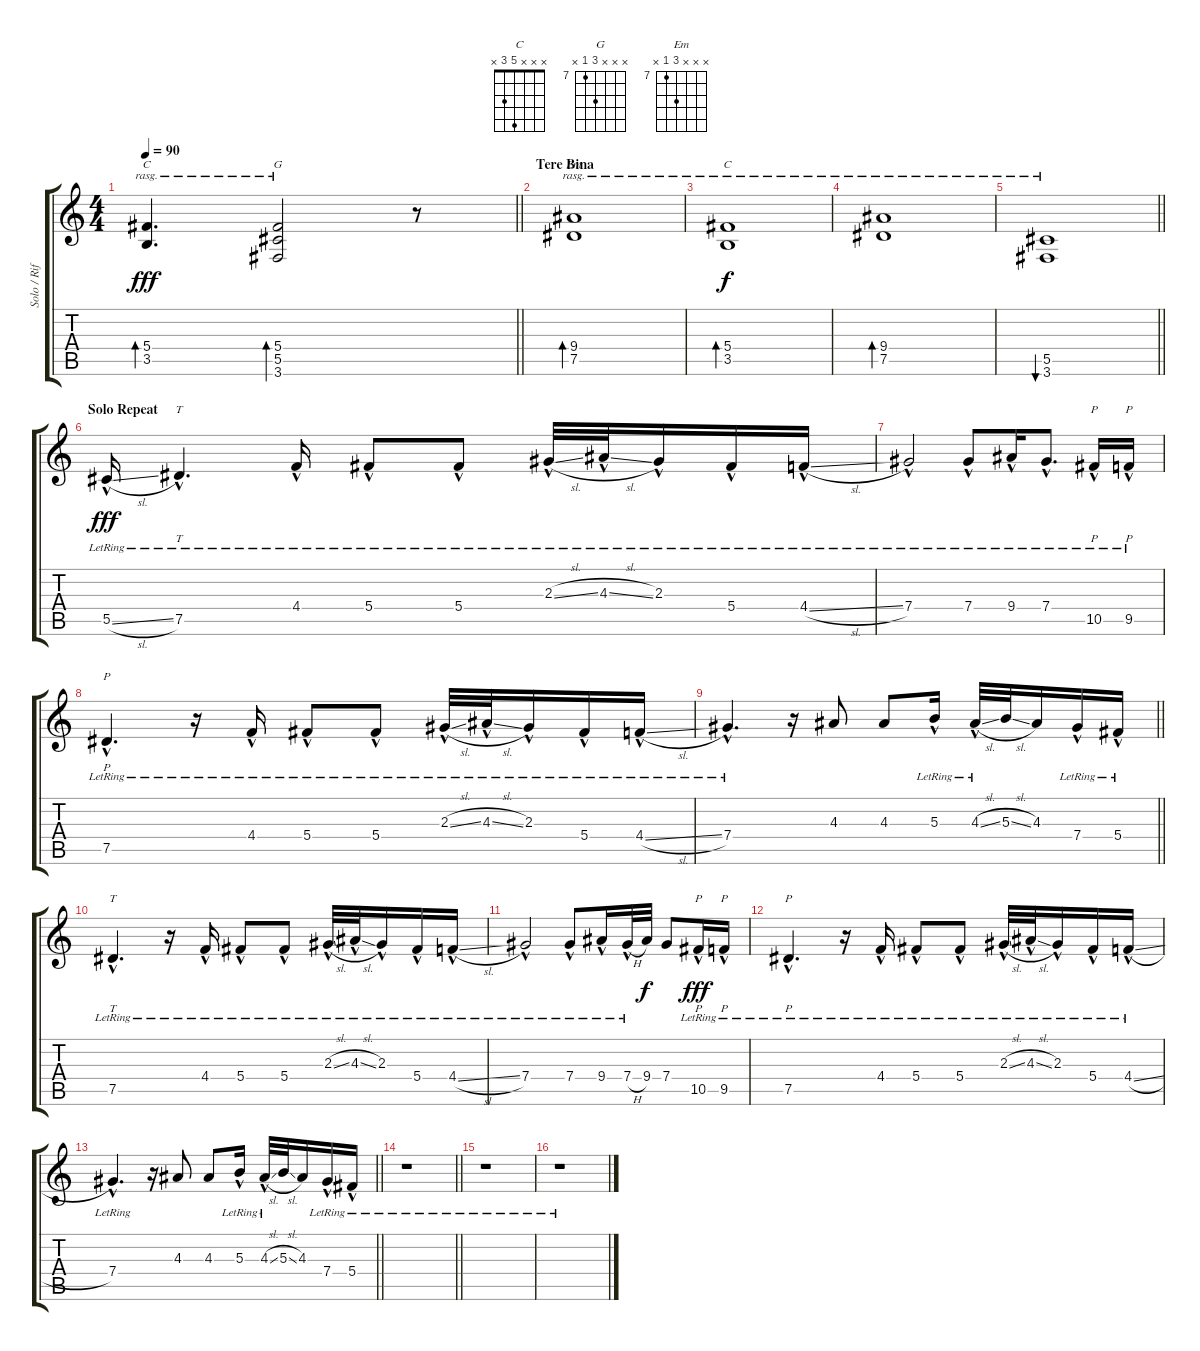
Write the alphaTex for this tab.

\track ("Solo / Riff Guitar" "Solo / Rif") {instrument acousticguitarsteel}
\staff {score tabs}
\tuning (Eb4 Bb3 Gb3 Db3 Ab2 Eb2) {hide}
\chord ("C" x x x 9 7 x) {firstfret 7}
\chord ("G" x x x 9 7 x) {firstfret 7}
\chord ("Em" x x x 9 7 x) {firstfret 7}
\chord ("C" x x x 5 3 x)
\ts (4 4)
\tempo 90
\clef g2
\barLineRight lightlight
\ks c
(5.4 3.5).4{d bd 30 ch "C" rasg ii dy fff volume 8 instrument electricguitarclean} (5.4 5.5 3.6).2{bd 30 ch "G" rasg ii volume 8 instrument electricguitarclean} r.8 |
\section ("" "Tere Bina")
(9.4 7.5).1{bd 30 ch "Em" rasg ii volume 10 instrument electricguitarclean} |
(5.4 3.5).1{bd 30 ch "C" rasg ii dy f} |
(9.4 7.5).1{bd 30 rasg ii} |
\barLineRight lightlight
(5.5 3.6).1{bu 30 rasg ii} |
\section ("" "Solo Repeat")
5.5{sl hac lr}.16{dy fff volume 11 instrument electricbasspick} 7.5{hac lr}.4{tt d} 4.4{hac lr}.16 5.4{hac lr}.8 5.4{hac lr}.8 2.3{sl hac lr}.32 4.3{sl hac lr}.32 2.3{hac lr}.16 5.4{hac lr}.16 4.4{sl hac lr}.16 |
7.4{hac lr}.2 7.4{hac lr}.8 9.4{hac lr}.16 7.4{hac lr}.8{d} 10.5{hac lr}.16{p} 9.5{hac lr}.16{p} |
7.5{hac lr}.4{p d} r.16 4.4{hac lr}.16 5.4{hac lr}.8 5.4{hac lr}.8 2.3{sl hac lr}.32 4.3{sl hac lr}.32 2.3{hac lr}.16 5.4{hac lr}.16 4.4{sl hac lr}.16 |
\barLineRight lightlight
7.4{hac lr}.4{d} r.16 4.3.8 4.3.8 5.3{hac lr}.16 4.3{sl hac lr}.32 5.3{sl}.32 4.3.16 7.4{hac lr}.16 5.4{hac lr}.16 |
7.5{hac lr}.4{tt d} r.16 4.4{hac lr}.16 5.4{hac lr}.8 5.4{hac lr}.8 2.3{sl hac lr}.32 4.3{sl hac lr}.32 2.3{hac lr}.16 5.4{hac lr}.16 4.4{sl hac lr}.16 |
7.4{hac lr}.2 7.4{hac lr}.8 9.4{hac lr}.16 7.4{h hac lr}.32 9.4.32{dy f} 7.4.8 10.5{hac lr}.16{p dy fff} 9.5{hac lr}.16{p} |
7.5{hac lr}.4{p d} r.16 4.4{hac lr}.16 5.4{hac lr}.8 5.4{hac lr}.8 2.3{sl hac lr}.32 4.3{sl hac lr}.32 2.3{hac lr}.16 5.4{hac lr}.16 4.4{sl hac lr}.16 |
\barLineRight lightlight
7.4{hac lr}.4{d} r.16 4.3.8 4.3.8 5.3{hac lr}.16 4.3{sl hac lr}.32 5.3{sl}.32 4.3.16 7.4{hac lr}.16 5.4{hac lr}.16 |
\barLineRight lightlight
r.1 |
r.1 |
r.1
